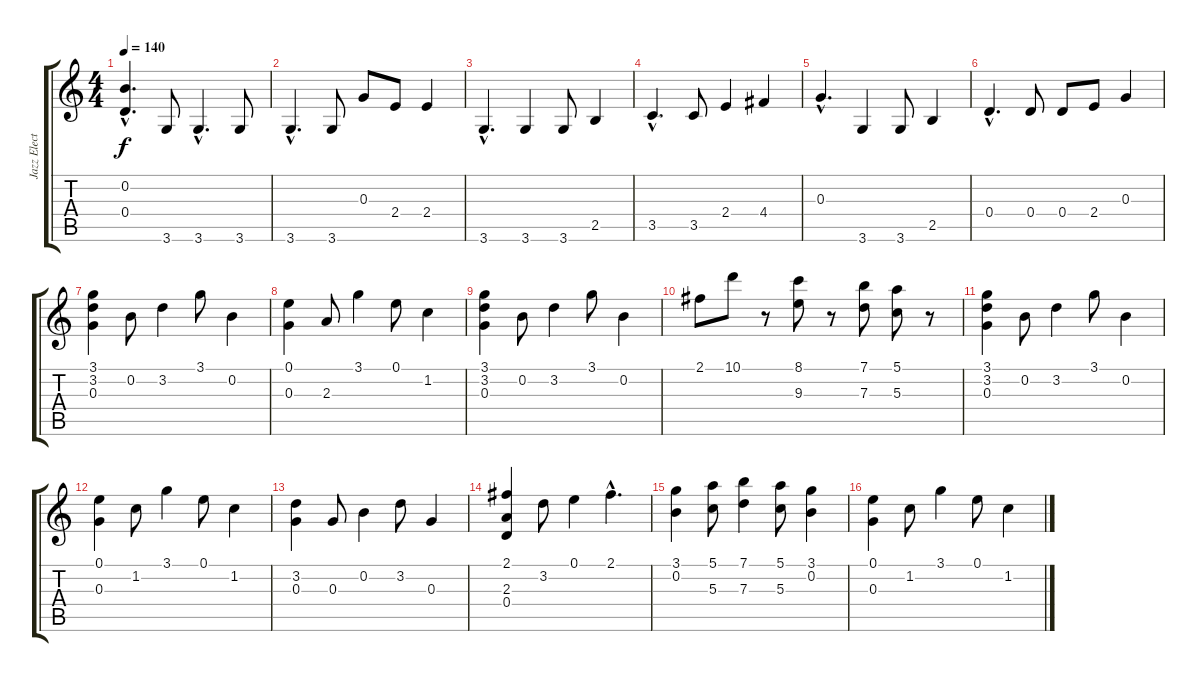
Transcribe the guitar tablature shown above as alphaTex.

\track ("Jazz Electric" "Jazz Elect") {instrument electricguitarjazz}
\staff {score tabs}
\tuning (E4 B3 G3 D3 A2 E2) {hide}
\ts (4 4)
\tempo 140
\clef g2
\ks c
(0.2{hac} 0.4{hac}).4{d dy f} 3.6.8 3.6{hac}.4{d} 3.6.8 |
3.6{hac}.4{d} 3.6.8 0.3.8 2.4.8 2.4.4 |
3.6{hac}.4{d} 3.6.4 3.6.8 2.5.4 |
3.5{hac}.4{d} 3.5.8 2.4.4 4.4.4 |
0.3{hac}.4{d} 3.6.4 3.6.8 2.5.4 |
0.4{hac}.4{d} 0.4.8 0.4.8 2.4.8 0.3.4 |
(3.1 3.2 0.3).4 0.2.8 3.2.4 3.1.8 0.2.4 |
(0.1 0.3).4 2.3.8 3.1.4 0.1.8 1.2.4 |
(3.1 3.2 0.3).4 0.2.8 3.2.4 3.1.8 0.2.4 |
2.1.8 10.1.8 r.8 (8.1 9.3).8 r.8 (7.1 7.3).8 (5.1 5.3).8 r.8 |
(3.1 3.2 0.3).4 0.2.8 3.2.4 3.1.8 0.2.4 |
(0.1 0.3).4 1.2.8 3.1.4 0.1.8 1.2.4 |
(3.2 0.3).4 0.3.8 0.2.4 3.2.8 0.3.4 |
(2.1 2.3 0.4).4 3.2.8 0.1.4 2.1{hac}.4{d} |
(3.1 0.2).4 (5.1 5.3).8 (7.1 7.3).4 (5.1 5.3).8 (3.1 0.2).4 |
(0.1 0.3).4 1.2.8 3.1.4 0.1.8 1.2.4
